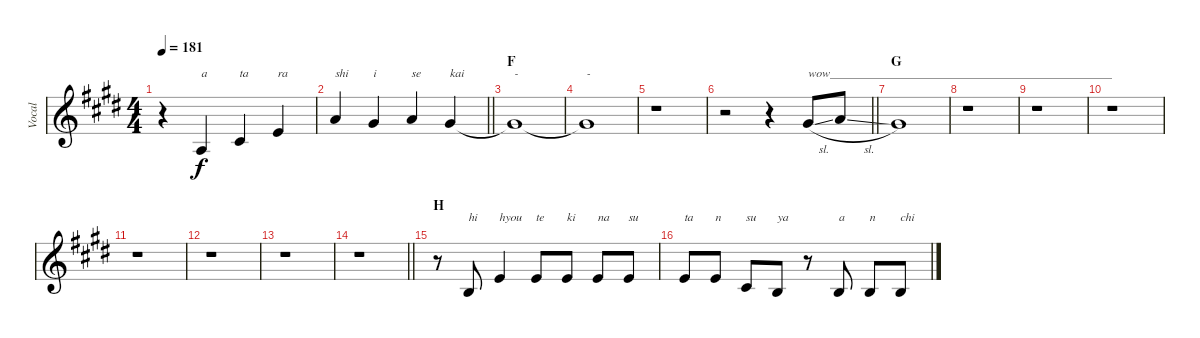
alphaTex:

\track ("Vocal" "Vocal") {instrument clarinet}
\staff {score}
\tuning (E4 B3 G3 D3 A2 E2) {hide}
\ts (4 4)
\tempo 181
\clef g2
\ks e
r.4{dy f} 2.3.4{txt "a"} 2.2.4{txt "ta"} 0.1.4{txt "ra"} |
\barLineRight lightlight
5.1.4{txt "shi"} 4.1.4{txt "i"} 5.1.4{txt "se"} 4.1.4{txt "kai"} |
\section ("" "F")
4.1{t}.1{txt "-"} |
4.1{t}.1{txt "-"} |
r.1 |
\barLineRight lightlight
r.2 r.4 4.1{sl}.8{txt "wow_______________________________________________"} 5.1{sl}.8 |
\section ("" "G")
4.1.1 |
r.1 |
r.1 |
r.1 |
r.1 |
r.1 |
r.1 |
\barLineRight lightlight
r.1 |
\section ("" "H")
r.8 0.2.8{txt "hi"} 0.1.4{txt "hyou"} 0.1.8{txt "te"} 0.1.8{txt "ki"} 0.1.8{txt "na"} 0.1.8{txt "su"} |
0.1.8{txt "ta"} 0.1.8{txt "n"} 2.2.8{txt "su"} 0.2.8{txt "ya"} r.8 0.2.8{txt "a"} 0.2.8{txt "n"} 0.2.8{txt "chi"}
